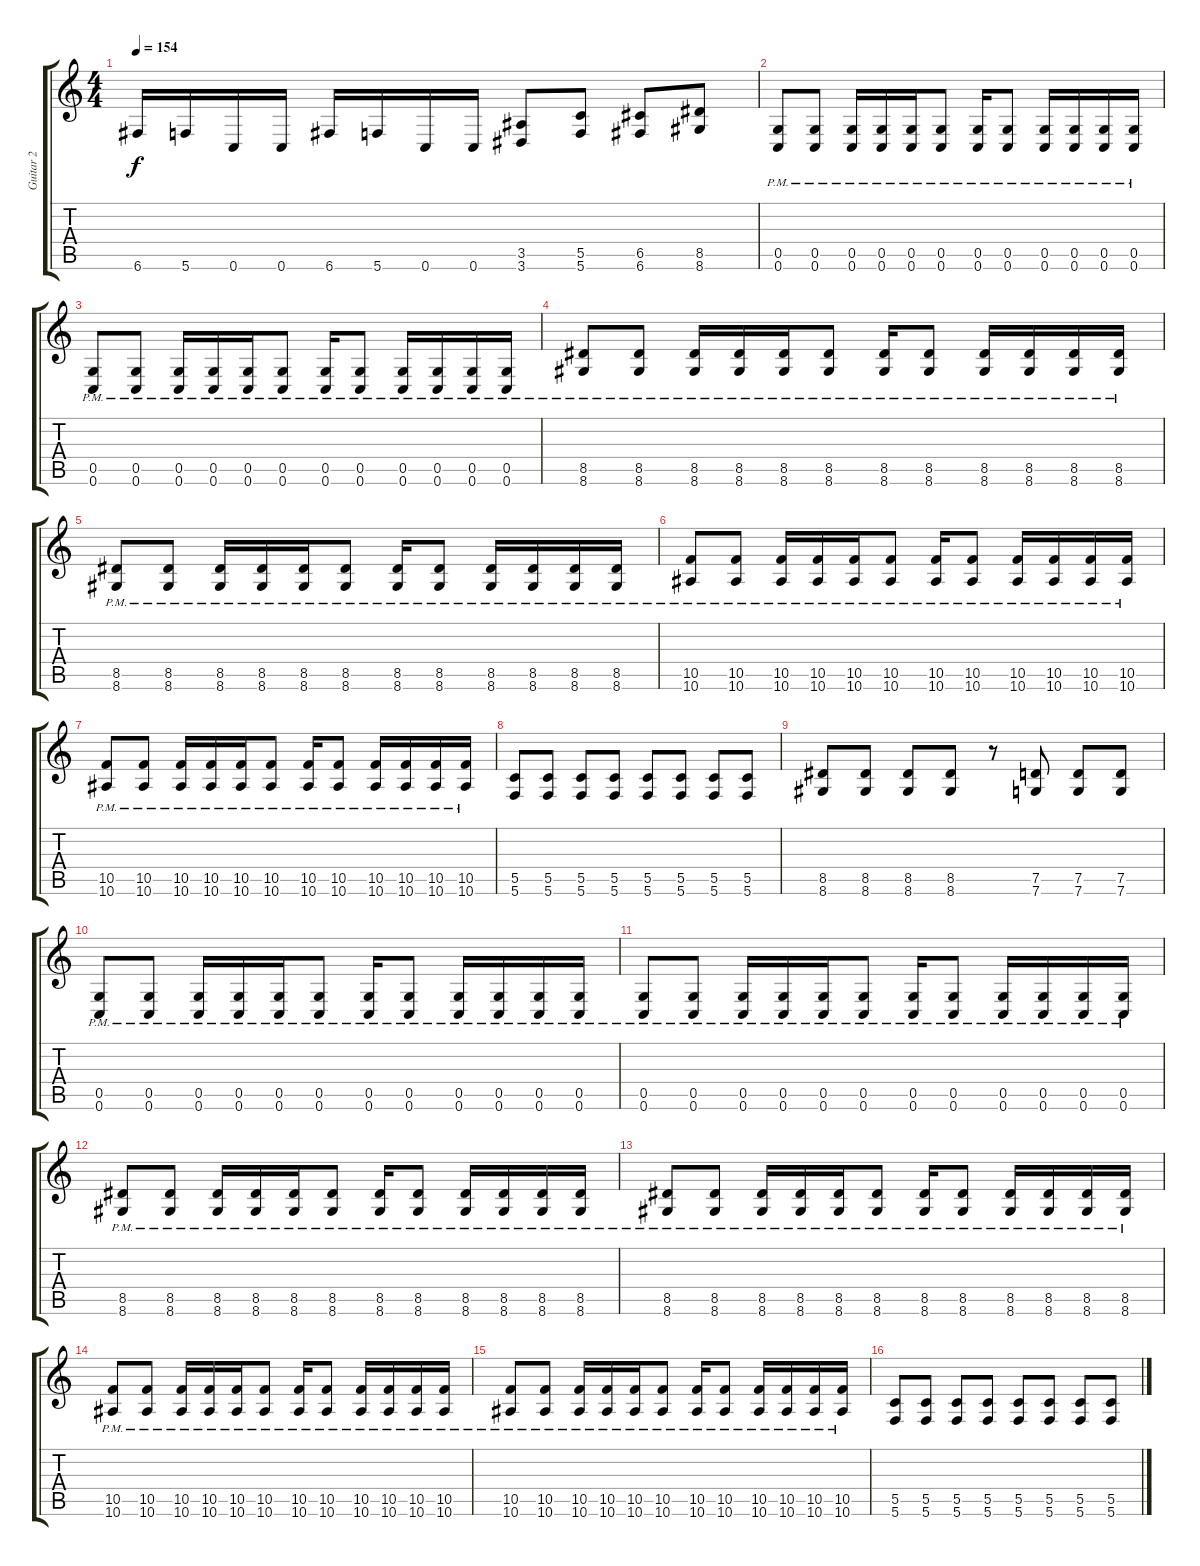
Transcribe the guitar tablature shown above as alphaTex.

\track ("Guitar 2" "Guitar 2") {instrument distortionguitar bank 255}
\staff {score tabs}
\tuning (D4 A3 F3 C3 G2 C2) {hide}
\ts (4 4)
\tempo 154
\clef g2
\ks c
6.6.16{dy f} 5.6.16 0.6.16 0.6.16 6.6.16 5.6.16 0.6.16 0.6.16 (3.5 3.6).8 (5.5 5.6).8 (6.5 6.6).8 (8.5 8.6).8 |
(0.5{pm} 0.6).8 (0.5{pm} 0.6).8 (0.5{pm} 0.6).16 (0.5{pm} 0.6).16 (0.5{pm} 0.6).16 (0.5{pm} 0.6).8 (0.5{pm} 0.6).16 (0.5{pm} 0.6).8 (0.5{pm} 0.6).16 (0.5{pm} 0.6).16 (0.5{pm} 0.6).16 (0.5{pm} 0.6).16 |
(0.5{pm} 0.6).8 (0.5{pm} 0.6).8 (0.5{pm} 0.6).16 (0.5{pm} 0.6).16 (0.5{pm} 0.6).16 (0.5{pm} 0.6).8 (0.5{pm} 0.6).16 (0.5{pm} 0.6).8 (0.5{pm} 0.6).16 (0.5{pm} 0.6).16 (0.5{pm} 0.6).16 (0.5{pm} 0.6).16 |
(8.5{pm} 8.6).8 (8.5{pm} 8.6).8 (8.5{pm} 8.6).16 (8.5{pm} 8.6).16 (8.5{pm} 8.6).16 (8.5{pm} 8.6).8 (8.5{pm} 8.6).16 (8.5{pm} 8.6).8 (8.5{pm} 8.6).16 (8.5{pm} 8.6).16 (8.5{pm} 8.6).16 (8.5{pm} 8.6).16 |
(8.5{pm} 8.6).8 (8.5{pm} 8.6).8 (8.5{pm} 8.6).16 (8.5{pm} 8.6).16 (8.5{pm} 8.6).16 (8.5{pm} 8.6).8 (8.5{pm} 8.6).16 (8.5{pm} 8.6).8 (8.5{pm} 8.6).16 (8.5{pm} 8.6).16 (8.5{pm} 8.6).16 (8.5{pm} 8.6).16 |
(10.5{pm} 10.6).8 (10.5{pm} 10.6).8 (10.5{pm} 10.6).16 (10.5{pm} 10.6).16 (10.5{pm} 10.6).16 (10.5{pm} 10.6).8 (10.5{pm} 10.6).16 (10.5{pm} 10.6).8 (10.5{pm} 10.6).16 (10.5{pm} 10.6).16 (10.5{pm} 10.6).16 (10.5{pm} 10.6).16 |
(10.5{pm} 10.6).8 (10.5{pm} 10.6).8 (10.5{pm} 10.6).16 (10.5{pm} 10.6).16 (10.5{pm} 10.6).16 (10.5{pm} 10.6).8 (10.5{pm} 10.6).16 (10.5{pm} 10.6).8 (10.5{pm} 10.6).16 (10.5{pm} 10.6).16 (10.5{pm} 10.6).16 (10.5{pm} 10.6).16 |
(5.5 5.6).8 (5.5 5.6).8 (5.5 5.6).8 (5.5 5.6).8 (5.5 5.6).8 (5.5 5.6).8 (5.5 5.6).8 (5.5 5.6).8 |
(8.5 8.6).8 (8.5 8.6).8 (8.5 8.6).8 (8.5 8.6).8 r.8 (7.5 7.6).8 (7.5 7.6).8 (7.5 7.6).8 |
(0.5{pm} 0.6).8 (0.5{pm} 0.6).8 (0.5{pm} 0.6).16 (0.5{pm} 0.6).16 (0.5{pm} 0.6).16 (0.5{pm} 0.6).8 (0.5{pm} 0.6).16 (0.5{pm} 0.6).8 (0.5{pm} 0.6).16 (0.5{pm} 0.6).16 (0.5{pm} 0.6).16 (0.5{pm} 0.6).16 |
(0.5{pm} 0.6).8 (0.5{pm} 0.6).8 (0.5{pm} 0.6).16 (0.5{pm} 0.6).16 (0.5{pm} 0.6).16 (0.5{pm} 0.6).8 (0.5{pm} 0.6).16 (0.5{pm} 0.6).8 (0.5{pm} 0.6).16 (0.5{pm} 0.6).16 (0.5{pm} 0.6).16 (0.5{pm} 0.6).16 |
(8.5{pm} 8.6).8 (8.5{pm} 8.6).8 (8.5{pm} 8.6).16 (8.5{pm} 8.6).16 (8.5{pm} 8.6).16 (8.5{pm} 8.6).8 (8.5{pm} 8.6).16 (8.5{pm} 8.6).8 (8.5{pm} 8.6).16 (8.5{pm} 8.6).16 (8.5{pm} 8.6).16 (8.5{pm} 8.6).16 |
(8.5{pm} 8.6).8 (8.5{pm} 8.6).8 (8.5{pm} 8.6).16 (8.5{pm} 8.6).16 (8.5{pm} 8.6).16 (8.5{pm} 8.6).8 (8.5{pm} 8.6).16 (8.5{pm} 8.6).8 (8.5{pm} 8.6).16 (8.5{pm} 8.6).16 (8.5{pm} 8.6).16 (8.5{pm} 8.6).16 |
(10.5{pm} 10.6).8 (10.5{pm} 10.6).8 (10.5{pm} 10.6).16 (10.5{pm} 10.6).16 (10.5{pm} 10.6).16 (10.5{pm} 10.6).8 (10.5{pm} 10.6).16 (10.5{pm} 10.6).8 (10.5{pm} 10.6).16 (10.5{pm} 10.6).16 (10.5{pm} 10.6).16 (10.5{pm} 10.6).16 |
(10.5{pm} 10.6).8 (10.5{pm} 10.6).8 (10.5{pm} 10.6).16 (10.5{pm} 10.6).16 (10.5{pm} 10.6).16 (10.5{pm} 10.6).8 (10.5{pm} 10.6).16 (10.5{pm} 10.6).8 (10.5{pm} 10.6).16 (10.5{pm} 10.6).16 (10.5{pm} 10.6).16 (10.5{pm} 10.6).16 |
(5.5 5.6).8 (5.5 5.6).8 (5.5 5.6).8 (5.5 5.6).8 (5.5 5.6).8 (5.5 5.6).8 (5.5 5.6).8 (5.5 5.6).8
